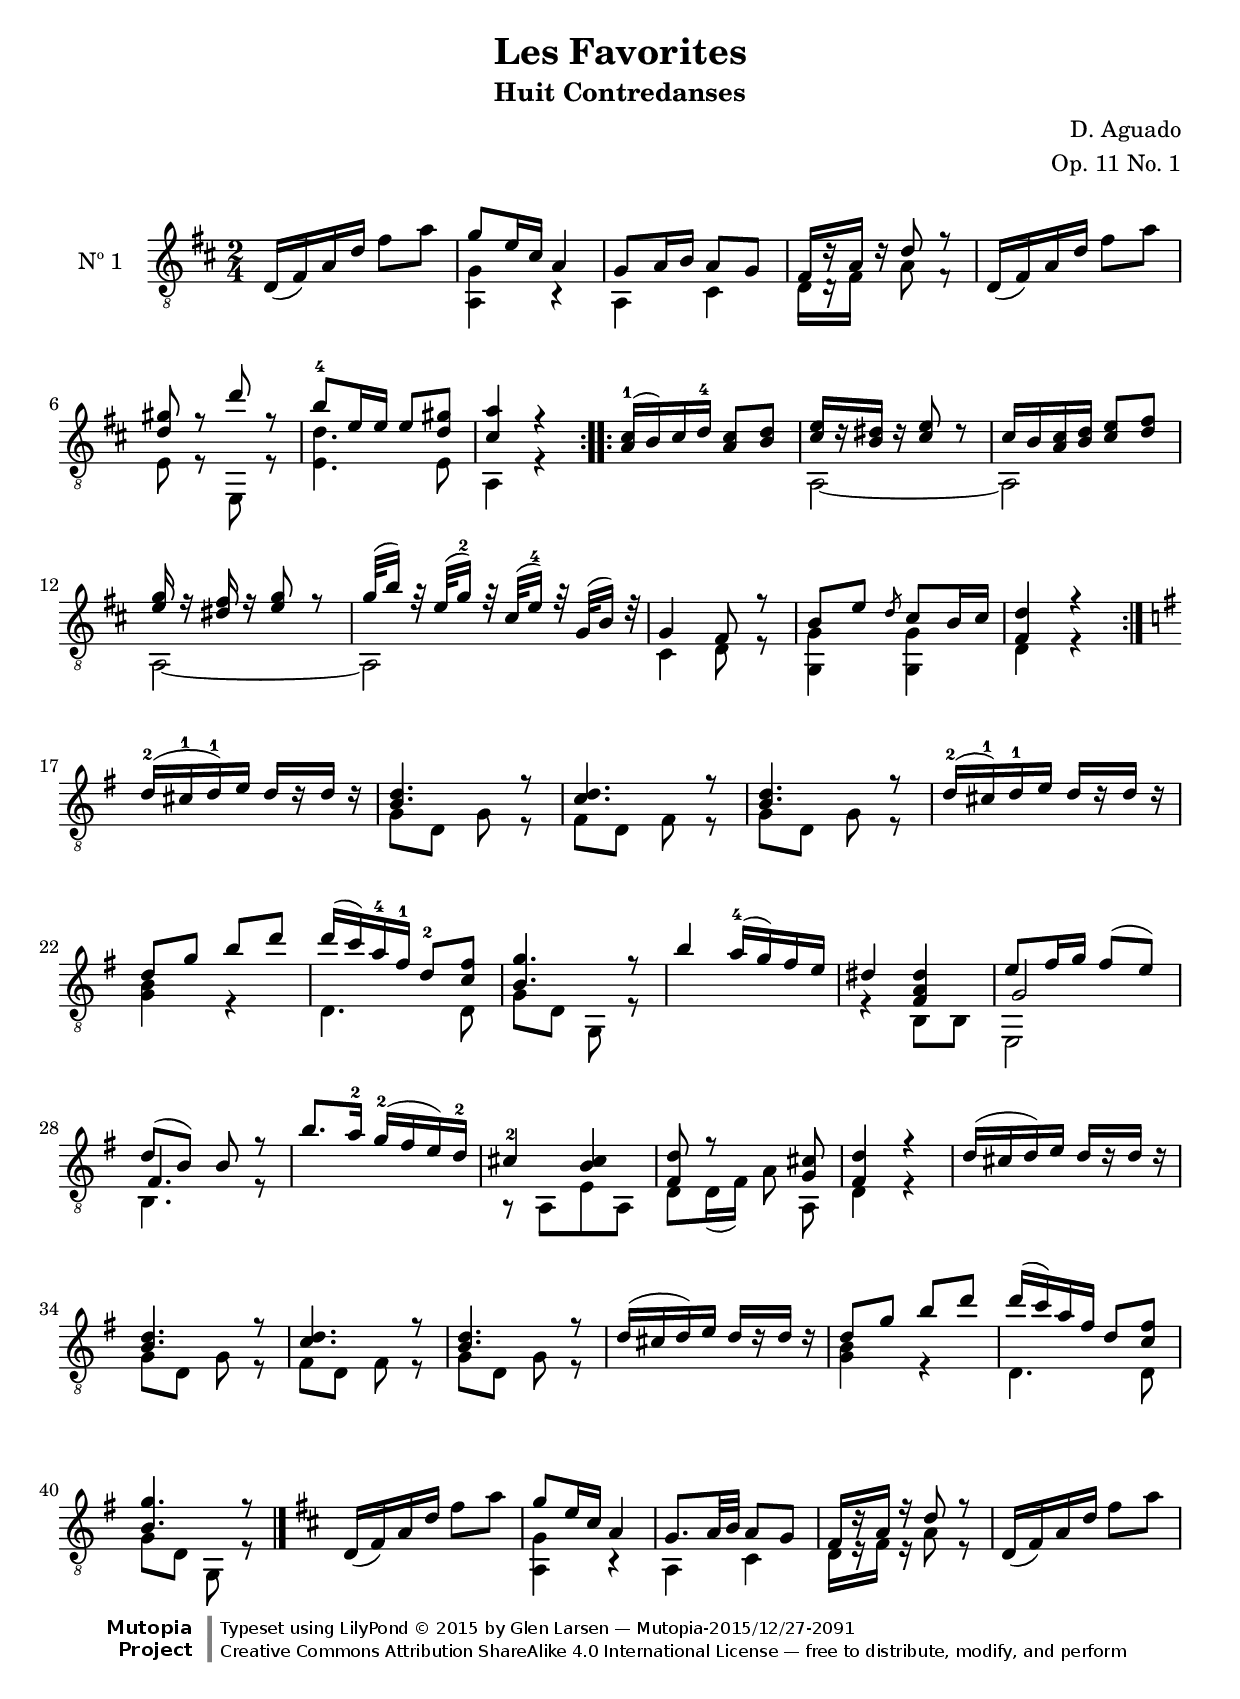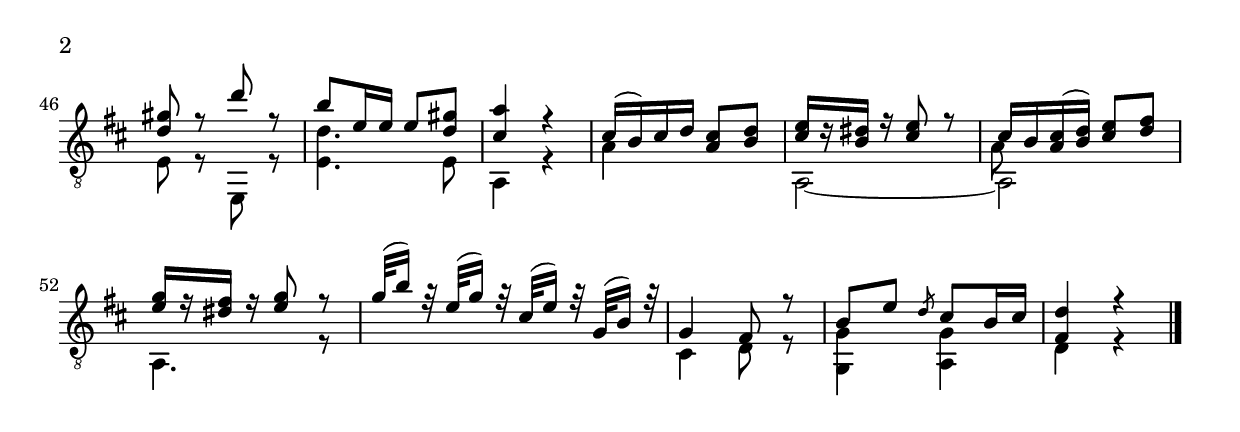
\version "2.19.34"

\header {
  title = "Les Favorites"
  subtitle = "Huit Contredanses"
  composer = "D. Aguado"
  opus = "Op. 11 No. 1"
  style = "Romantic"
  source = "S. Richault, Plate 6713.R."
  date = "1846"
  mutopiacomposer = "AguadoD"
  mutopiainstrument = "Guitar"
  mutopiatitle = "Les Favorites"
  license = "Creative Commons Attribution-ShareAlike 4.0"
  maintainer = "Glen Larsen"
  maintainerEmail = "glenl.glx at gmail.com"

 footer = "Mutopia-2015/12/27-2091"
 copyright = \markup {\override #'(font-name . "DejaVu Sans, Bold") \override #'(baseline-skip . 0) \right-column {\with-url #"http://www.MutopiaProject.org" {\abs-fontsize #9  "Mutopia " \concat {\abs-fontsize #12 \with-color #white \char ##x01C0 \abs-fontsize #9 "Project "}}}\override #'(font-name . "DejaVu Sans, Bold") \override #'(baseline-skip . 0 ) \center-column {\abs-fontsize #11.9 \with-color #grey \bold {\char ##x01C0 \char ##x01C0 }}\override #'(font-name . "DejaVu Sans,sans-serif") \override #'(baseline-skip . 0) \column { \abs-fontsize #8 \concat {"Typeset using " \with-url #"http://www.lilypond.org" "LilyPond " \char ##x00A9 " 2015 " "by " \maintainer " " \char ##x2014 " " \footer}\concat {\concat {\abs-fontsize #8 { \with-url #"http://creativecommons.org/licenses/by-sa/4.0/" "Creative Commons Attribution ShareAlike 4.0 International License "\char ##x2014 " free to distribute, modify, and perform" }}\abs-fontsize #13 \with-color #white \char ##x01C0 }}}
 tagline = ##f
}

\paper {
  % add space between composer/opus markup and first staff
  markup-system-spacing #'padding = #3
  % add a little space between composer and opus
  markup-markup-spacing #'padding = #1.2
  top-margin = #8
  bottom-margin = #12
}

mbreak = {} % { \break }
global = {
  \time 2/4
  \key d \major
}

upperVoice = \relative c {
  \repeat volta 2 {
    d16( fis) a d fis8 a |
    \voiceOne
    g8 e16 cis a4 |
    g8 a16 b a8 g |
    \once\override Beam.positions = #'(3 . 4)
    fis16[ d'\rest a] d\rest d8 r |
    \oneVoice d,16( fis) a d fis8 a |

    \mbreak
    \voiceOne
    <d, gis>8 r d'8 r |
    <b-4>8 e,16 e e8 <d gis>8 |
    <cis a'>4 r |
  }
  \repeat volta 2 {
    <a cis-1>16( b) cis <d-4> <a cis>8 <b d>8 |
    <cis e>16[ d\rest <b dis>16] d\rest <cis e>8 d\rest |
    cis16 b <a cis> <b d> <cis e>8 <d fis> |
    <e g>16 f\rest <dis fis> f\rest <e g>8 r |

    \mbreak
    g32( b16) f32\rest e( <g-2>16) f32\rest cis( <e-4>16) f32\rest  g,32( b16) d32\rest |
    g,4 fis8 r |
    b8 e \slashedGrace{d8} cis b16 cis |
    <fis, d'>4 r
  }
  \key e\minor % g\major
  <d'-2>16( <cis-1> <d-1>) e d[ d\rest d16] d\rest |
  <b d>4. r8 |
  <c d>4. r8 |

  \mbreak
  <b d>4. r8 |
  <d-2>16( <cis-1>) <d-1> e d[ d\rest d] d\rest |
  d8 g b d |
  d16( c) <a-4> <fis-1> <d-2>8 <c fis> |
  <b g'>4. r8 |
  b'4 <a-4>16( g) fis e |
  dis4 <fis, a dis> |
  e'8 fis16 g fis8( e) |

  \mbreak
  d8( b) b r |
  b'8. <a-2>16 <g-2>16( fis e) <d-2> |
  <cis-2>4 <b cis> |
  <fis d'>8 r s8 <g cis> |
  <fis d'>4 r |
  d'16( cis d) e d[ d\rest d] d\rest |
  <b d>4. r8 |
  <c d>4. r8 |

  \mbreak
  <b d>4. r8 |
  d16( cis d) e d[ d\rest d] d\rest |
  d8 g b d |
  d16( c) a fis d8 <c fis> |
  <b g'>4. r8 | \bar "|."
  \key d \major \oneVoice d,16( fis) a d fis8 a |
  \voiceOne g8 e16 cis a4 |

  \mbreak
  g8. a32 b a8 g |
  \once\override Beam.positions = #'(3 . 4)
  fis16[ r a] r d8 r |
  \oneVoice d,16( fis) a d fis8 a |
  \voiceOne <d, gis>8 r d' r |
  b8 e,16 e e8 <d gis> |
  <cis a'>4 r |
  cis16( b) cis d <a cis>8 <b d> |
  <cis e>16[ r <b dis>16] r <cis e>8 r |

  \mbreak
  << { \voiceOne cis16 b <a cis>( <b d>) <cis e>8 <d fis> } \\ {\voiceThree \once\stemDown a8 s4. } >> |
  <e' g>16[ r <dis fis>16] r <e g>8 r |
  g32( b16) r32 e,32( g16) r32 cis,32( e16) r32 g,32( b16) r32 |
  g4 fis8 r |
  b8 e \slashedGrace{d} cis8[ b16 cis16] |
  <fis, d'>4 r
  \bar "|."
}

lowerVoice = \relative c {
  \voiceTwo
  s2 |
  <a g'>4 r |
  a4 cis |
  \once\override Beam.positions = #'(-6 . -6)
  d16[ d\rest fis] s16 a8 f\rest |
  s2 |

  e8 r e, r |
  <e' d'>4. e8 |
  a,4 r |
  s2 |
  a2~ |
  a2 |
  a2~ |

  a2 |
  cis4 d8 r |
  <g, g'>4 q |
  d'4 r |
  s2 |
  g8 d g r |
  fis8 d fis r |

  g8 d g r |
  s2 |
  <g b>4 r |
  d4. d8 |
  g8 d g,8 r |
  s2 |
  r4 b8 b |
  << {\voiceTwo e,2 } \\ {\voiceThree g'2 } >> |

  << {\voiceTwo b,4. r8 } \\ {\voiceThree fis'4. s8 } >> |
  s2 |
  a,8\rest a[ e' a,] |
  d8 d16( fis) a8\noBeam a, |
  d4 r |
  s2 |
  g8 d g r |
  fis8 d fis r |

  g8 d g r |
  s2 |
  <g b>4 r |
  d4. d8 |
  g8 d g, r |
  s2 |
  <a g'>4 r |

  a4 cis |
  \once\override Beam.positions = #'(-6 . -5)
  d16[ r fis] r a8 r |
  s2 |
  e8 r e, r |
  <e' d'>4. e8 |
  a,4 r |
  a'4 s |
  a,2~ |

  a2 |
  a4. r8 |
  s2 |
  cis4 d8 r |
  <g, g'>4 <a g'> |
  d4 r |
}

\score {
  <<
    \new Staff = "Guitar" \with {
      midiInstrument = #"acoustic guitar (nylon)"
      instrumentName = #"Nº 1"
%      \override StringNumber #'stencil = ##f
    } <<
      \global
      \clef "treble_8"

      \context Voice = "upperVoice" \upperVoice
      \context Voice = "lowerVoice" \lowerVoice
    >>
%{
    % tabs are not completely developed
    \new TabStaff = "Guitar tabs" \with {
      restrainOpenStrings = ##t
    } <<
      \clef "moderntab"
      \global
      \context TabVoice = "upperVoice" \upperVoice
      \context TabVoice = "lowerVoice" \lowerVoice
    >>
%}
  >>
  \layout {}
  \midi {
    \context { \TabStaff \remove "Staff_performer" }
    \tempo 4 = 74
  }
}
